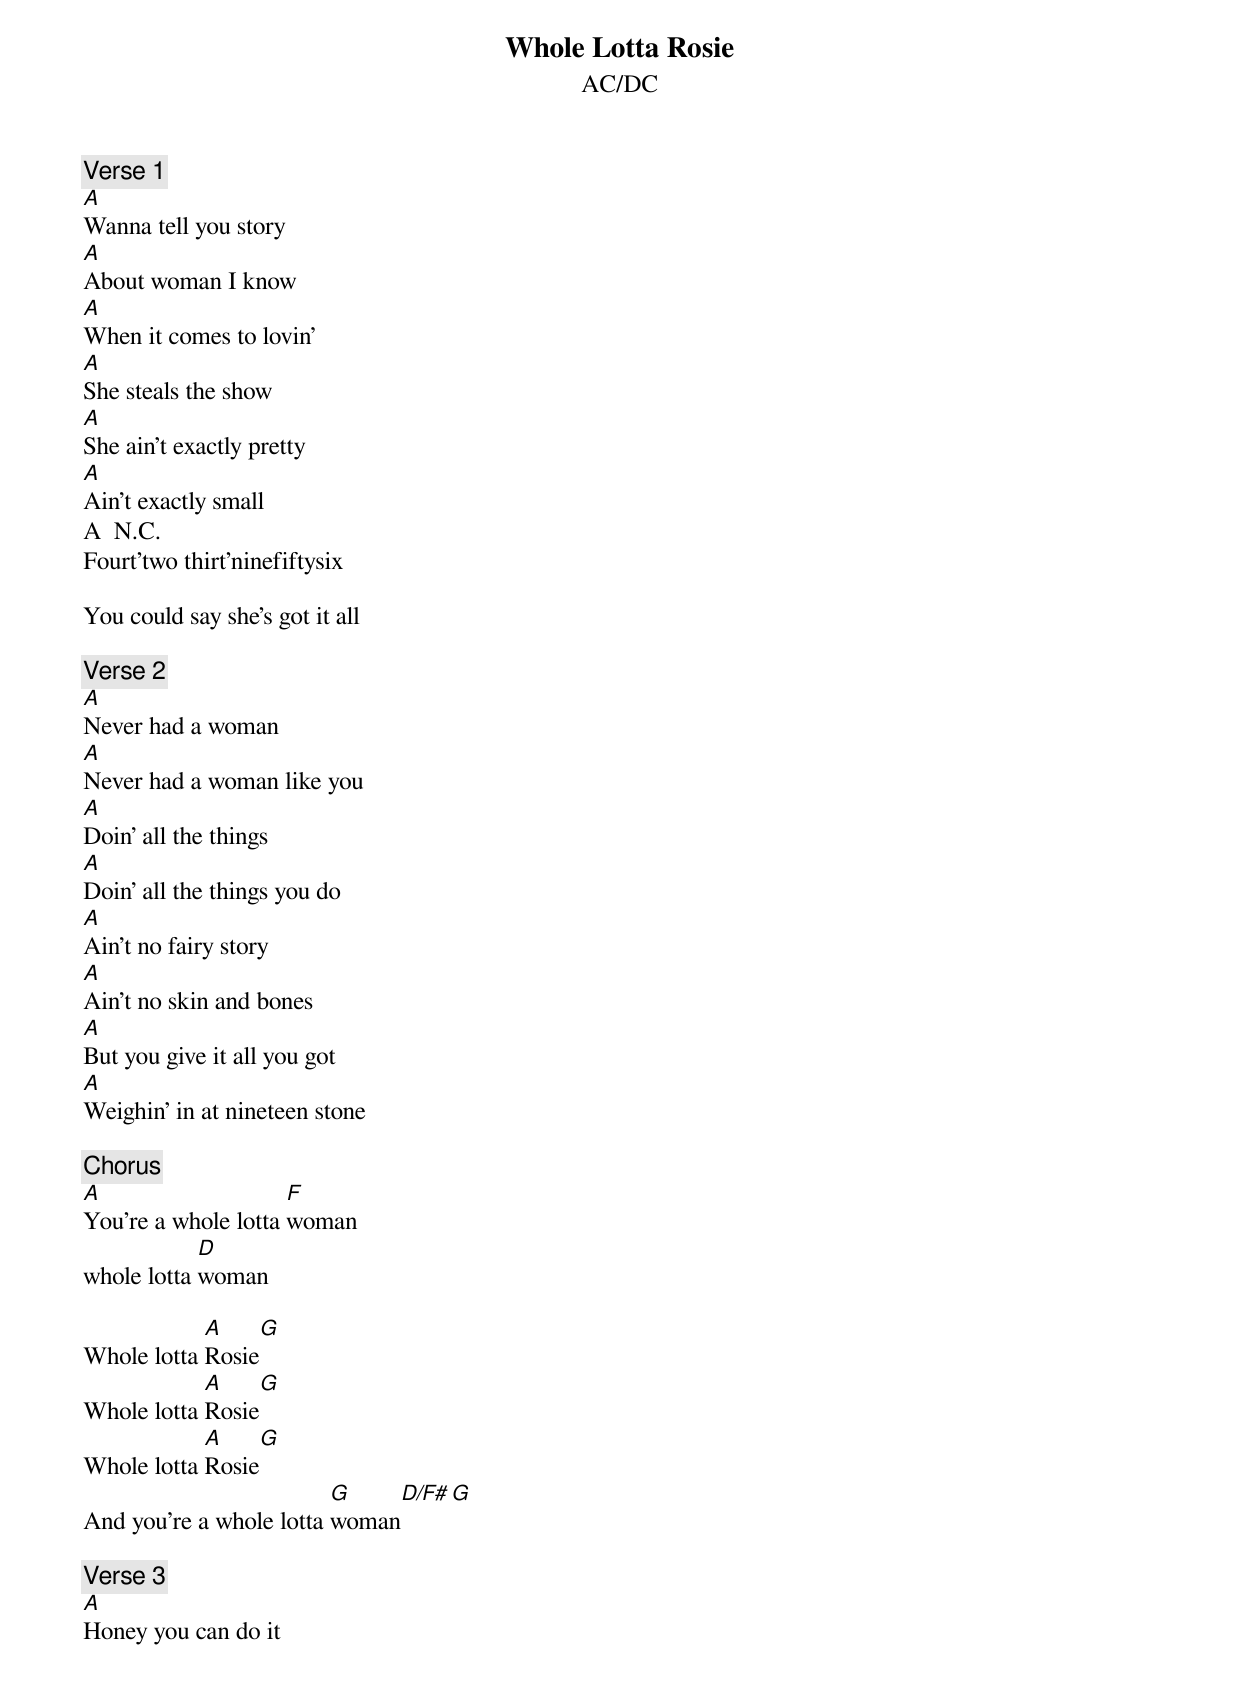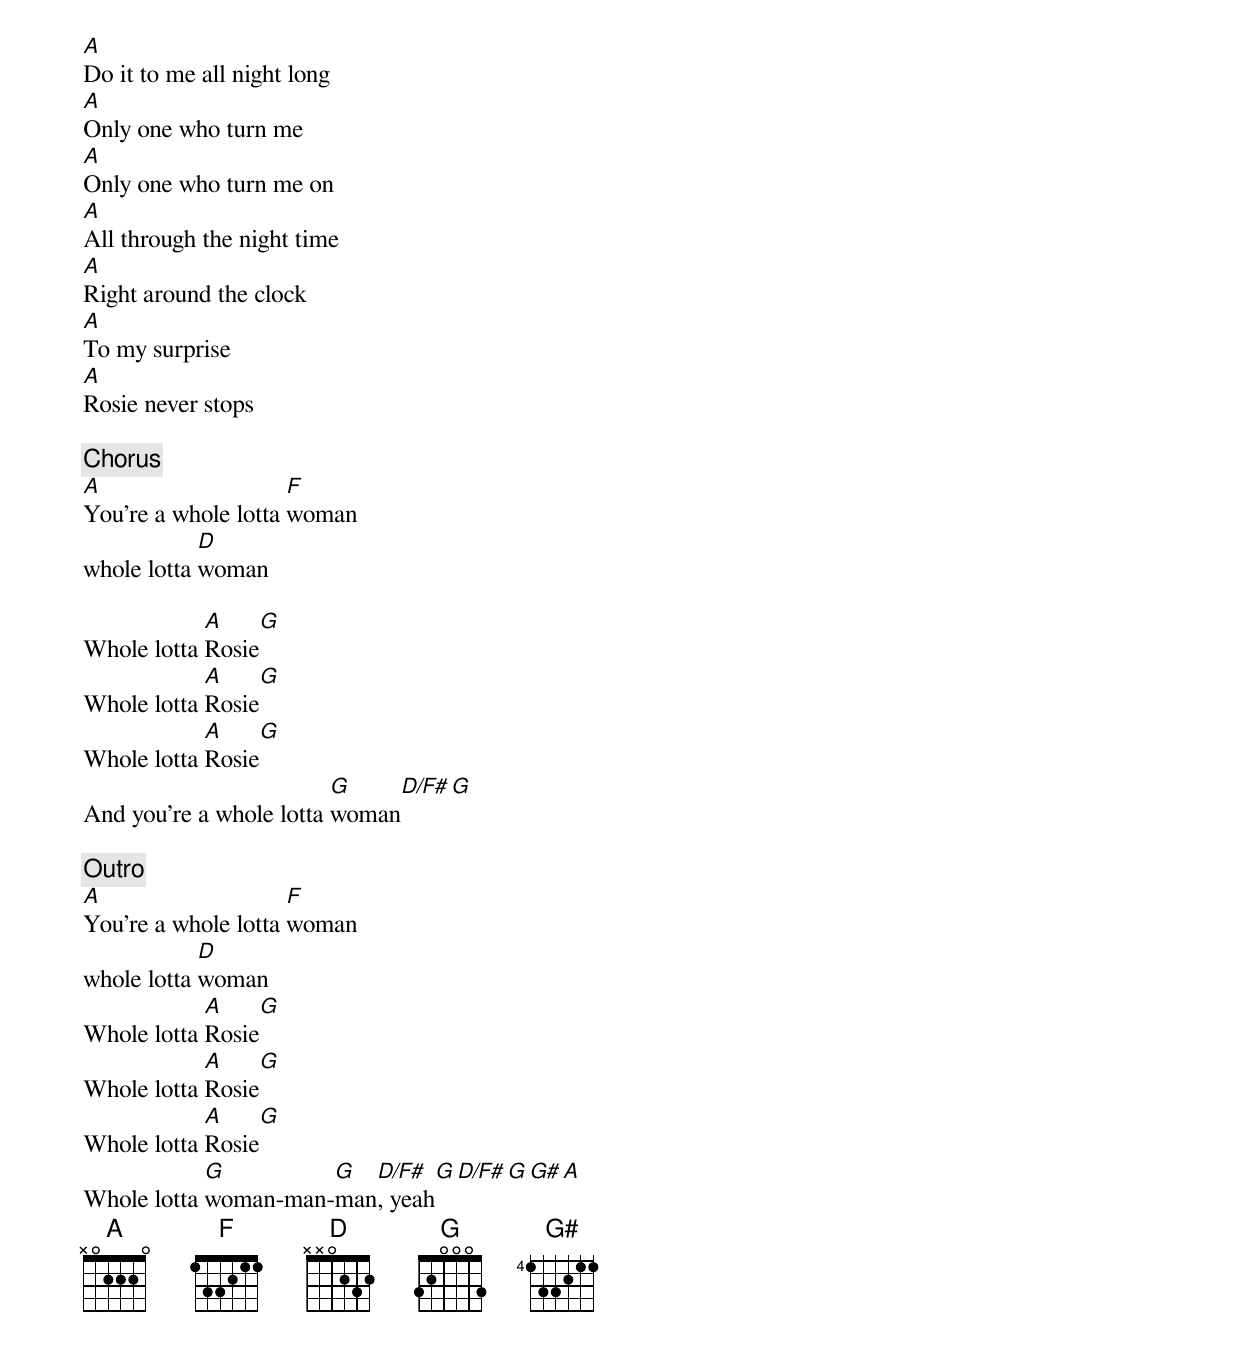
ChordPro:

{t: Whole Lotta Rosie}
{st: AC/DC}

{c: Verse 1}
[A]Wanna tell you story
[A]About woman I know
[A]When it comes to lovin'
[A]She steals the show
[A]She ain't exactly pretty
[A]Ain't exactly small
A  N.C.
Fourt'two thirt'ninefiftysix

You could say she's got it all

{c: Verse 2}
[A]Never had a woman
[A]Never had a woman like you
[A]Doin' all the things
[A]Doin' all the things you do
[A]Ain't no fairy story
[A]Ain't no skin and bones
[A]But you give it all you got
[A]Weighin' in at nineteen stone

{c: Chorus}
[A]You're a whole lotta [F]woman
whole lotta [D]woman

Whole lotta [A]Rosie[G]
Whole lotta [A]Rosie[G]
Whole lotta [A]Rosie[G]
And you're a whole lotta [G]woman[D/F#][G]

{c: Verse 3}
[A]Honey you can do it
[A]Do it to me all night long
[A]Only one who turn me
[A]Only one who turn me on
[A]All through the night time
[A]Right around the clock
[A]To my surprise
[A]Rosie never stops

{c: Chorus}
[A]You're a whole lotta [F]woman
whole lotta [D]woman

Whole lotta [A]Rosie[G]
Whole lotta [A]Rosie[G]
Whole lotta [A]Rosie[G]
And you're a whole lotta [G]woman[D/F#][G]

{c: Outro}
[A]You're a whole lotta [F]woman
whole lotta [D]woman
Whole lotta [A]Rosie[G]
Whole lotta [A]Rosie[G]
Whole lotta [A]Rosie[G]
Whole lotta [G]woman-man-[G]man[D/F#], yeah[G][D/F#][G][G#][A]
